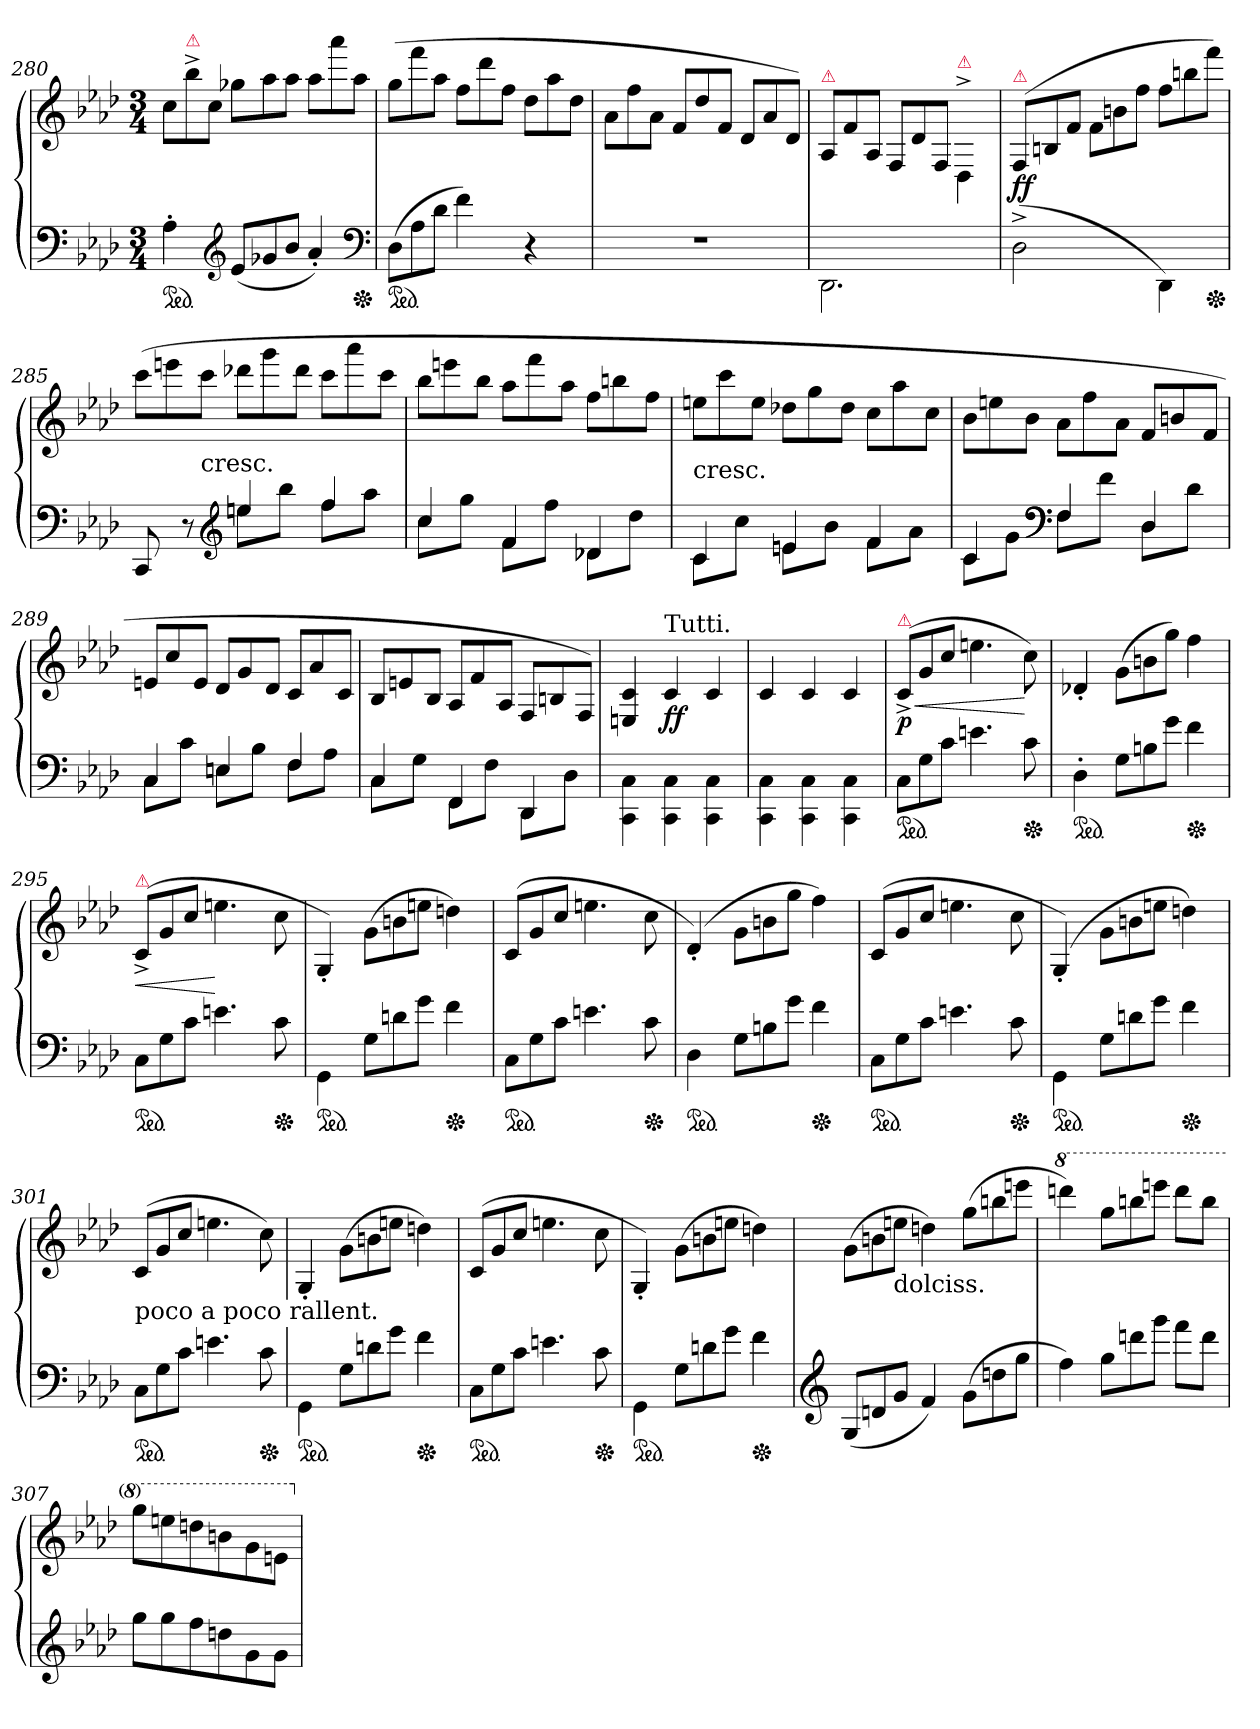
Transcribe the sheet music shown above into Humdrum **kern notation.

**kern	**kern	**dynam
*part1	*part1	*part1
*staff2	*staff1	*staff1/2
*clefF4	*clefG2	*
*k[b-e-a-d-]	*k[b-e-a-d-]	*
*f:	*f:	*
*M3/4	*M3/4	*
*	*Xtuplet	*
*ped	*	*
=280	=280	=280
4A-'>	12ccL	.
!	!LO:TX:a:color=crimson:t=⚠	!
.	12bb-^>	.
.	12ccJ	.
*clefG2	*	*
*Xtuplet	*	*
(<12e-L	12gg-XL	.
12g-X	12aa-	.
12b-J	12aa-J	.
4a-')	12aa-L	.
.	12aaa-	.
*Xped	*	*
.	12aa-J	.
*clefF4	*	*
=281	=281	=281
*ped	*	*
(>12D-L	(>12ggL	.
12A-	12fff	.
12d-J	12aa-J	.
4f)	12ffL	.
.	12ddd-	.
.	12ffJ	.
4r	12dd-L	.
.	12aa-	.
.	12dd-J	.
=282	=282	=282
2.rF	12a-L	.
.	12ff	.
.	12a-J	.
.	12fL	.
.	12dd-	.
.	12fJ	.
.	12d-L	.
.	12a-	.
.	12d-J)	.
=283	=283	=283
!	!LO:TX:a:color=crimson:t=⚠	!
2.DD-\	12A-/L	.
.	12f\	.
.	12A-/J	.
.	12F/L	.
.	12d-/	.
.	12F/J	.
!	!LO:TX:a:color=crimson:t=⚠	!
.	4D-^>\	.
=284	=284	=284
!	!LO:TX:a:color=crimson:t=⚠	!
(>2D-^<	(>12F/L	ff
.	12Bn/	.
.	12f\J	.
.	12fL	.
.	12bn	.
.	12ffJ	.
4DD-\)	12ffL	.
.	12bbn	.
*Xped	*	*
.	12fffJ)	.
=285	=285	=285
*^	*	*
4ryy	8CC/	(>12cccL	.
.	.	12eeen	.
.	8r	.	.
!	!	!LO:TX:c:t=cresc.	!
.	.	12cccJ	.
*clefG2	*	*	*
4een	8eenL	12ddd-XL	.
.	.	12ggg	.
.	8bb-J	.	.
.	.	12ddd-J	.
4ff	8ffL	12cccL	.
.	.	12aaa-	.
.	8aa-J	.	.
.	.	12cccJ	.
=286	=286	=286	=286
4cc/	8cc\L	12bb-L	.
.	.	12eeen	.
.	8ggJ	.	.
.	.	12bb-J	.
4f/	8f\L	12aa-L	.
.	.	12fff	.
.	8ffJ	.	.
.	.	12aa-J	.
4d-X/	8d-X\L	12ffL	.
.	.	12bbn	.
.	8dd-J	.	.
.	.	12ffJ	.
=287	=287	=287	=287
!	!	!LO:TX:c:t=cresc.	!
4c/	8c\L	12eenL	.
.	.	12ccc	.
.	8ccJ	.	.
.	.	12eeJ	.
4en/	8en\L	12dd-XL	.
.	.	12gg	.
.	8b-J	.	.
.	.	12dd-J	.
4f/	8f\L	12ccL	.
.	.	12aa-	.
.	8a-J	.	.
.	.	12ccJ	.
=288	=288	=288	=288
4c/	8c\L	12b-L	.
.	.	12een	.
.	8gJ	.	.
.	.	12b-J	.
*clefF4	*	*	*
4F	8FL	12a-L	.
.	.	12ff	.
.	8fJ	.	.
.	.	12a-J	.
4D-/	8D-\L	12fL	.
.	.	12bn	.
.	8d-J	.	.
.	.	12fJ	.
=289	=289	=289	=289
4C/	8C\L	12enL	.
.	.	12cc	.
.	8cJ	.	.
.	.	12eJ	.
4En/	8En\L	12d-L	.
.	.	12g	.
.	8B-J	.	.
.	.	12d-J	.
4F/	8F\L	12cL	.
.	.	12a-	.
.	8A-J	.	.
.	.	12cJ	.
=290	=290	=290	=290
4C/	8C\L	12B-L	.
.	.	12en	.
.	8GJ	.	.
.	.	12B-J	.
4FF/	8FF\L	12A-L	.
.	.	12f	.
.	8FJ	.	.
.	.	12A-J	.
4DD-/	8DD-\L	12F/L	.
.	.	12Bn/	.
.	8D-J	.	.
.	.	12F/J)	.
*v	*v	*	*
=291	=291	=291
4CC\ 4C\	4En/ 4c/	.
!	!LO:TX:a:t=Tutti.	!
4CC!\ 4C!\	4c!/	ff
4CC!\ 4C!\	4c!/	.
=292	=292	=292
4CC!\ 4C!\	4c!/	.
4CC!\ 4C!\	4c!/	.
4CC!\ 4C!\	4c!/	.
=293	=293	=293
!	!LO:TX:a:color=crimson:t=⚠	!
*ped	*	*
12CL	(>12c^>L	< p
12G	12g	.
12cJ	12ccJ	.
4.en	4.een	.
*Xped	*	*
8c	8cc)	[
=294	=294	=294
*ped	*	*
4D-'>	4d-X'<	.
12GL	(>12gL	.
12Bn	12bn	.
12gJ	12ggJ)	.
*Xped	*	*
4f	4ff	.
=295	=295	=295
!	!LO:TX:a:color=crimson:t=⚠	!
*ped	*	*
12CL	(>12c^>L	<
12G	12g	.
12cJ	12ccJ	.
4.en	4.een	[
*Xped	*	*
8c	8cc	.
=296	=296	=296
*ped	*	*
4GG\	4G'>/)	.
12GL	(>12gL	.
12dn	12bn	.
12gJ	12eenJ	.
*Xped	*	*
4f	4ddn)	.
=297	=297	=297
*ped	*	*
12CL	(>12cL	.
12G	12g	.
12cJ	12ccJ	.
4.en	4.een	.
*Xped	*	*
8c	8cc	.
=298	=298	=298
*ped	*	*
4D-	(>4d-'<)	.
12GL	12gL	.
12Bn	12bn	.
12gJ	12ggJ	.
*Xped	*	*
4f	4ff)	.
=299	=299	=299
*ped	*	*
12CL	(>12cL	.
12G	12g	.
12cJ	12ccJ	.
4.en	4.een	.
*Xped	*	*
8c	8cc	.
=300	=300	=300
*ped	*	*
4GG\	(>4G'>/)	.
12GL	12gL	.
12dn	12bn	.
12gJ	12eenJ	.
*Xped	*	*
4f	4ddn)	.
=301	=301	=301
!	!LO:TX:b:t=poco a poco rallent.	!
*ped	*	*
12CL	(>12cL	.
12G	12g	.
12cJ	12ccJ	.
4.en	4.een	.
*Xped	*	*
8c	8cc)	.
=302	=302	=302
*ped	*	*
4GG\	4G'>/	.
12GL	(>12gL	.
12dn	12bn	.
12gJ	12eenJ	.
*Xped	*	*
4f	4ddn)	.
=303	=303	=303
*ped	*	*
12CL	(>12cL	.
12G	12g	.
12cJ	12ccJ	.
4.en	4.een	.
*Xped	*	*
8c	8cc	.
=304	=304	=304
*ped	*	*
4GG\	4G'>/)	.
12GL	(>12gL	.
12dn	12bn	.
12gJ	12eenJ	.
*Xped	*	*
4f	4ddn)	.
=305	=305	=305
*clefG2	*	*
(<12GL	(>12gL	.
12dn	12bn	.
!	!LO:TX:b:t=dolciss.	!
12gJ	12eenJ	.
4f)	4ddn)	.
(>12gL	(>12ggL	.
12ddn	12bbn	.
12ggJ	12eeenJ	.
=306	=306	=306
*	*8va	*
4ff)	4ddddn)	.
12ggL	12gggL	.
12dddn	12bbbn	.
12gggJ	12eeeenJ	.
8fffL	8ddddL	.
8dddJ	8bbbJ	.
=307	=307	=307
8ggL	8gggL	.
8gg	8eeen	.
8ff	8dddn	.
8ddn	8bbn	.
8g	8gg	.
8gJ	8eenJ	.
*	*X8va	*
=	=	=
*-	*-	*-
